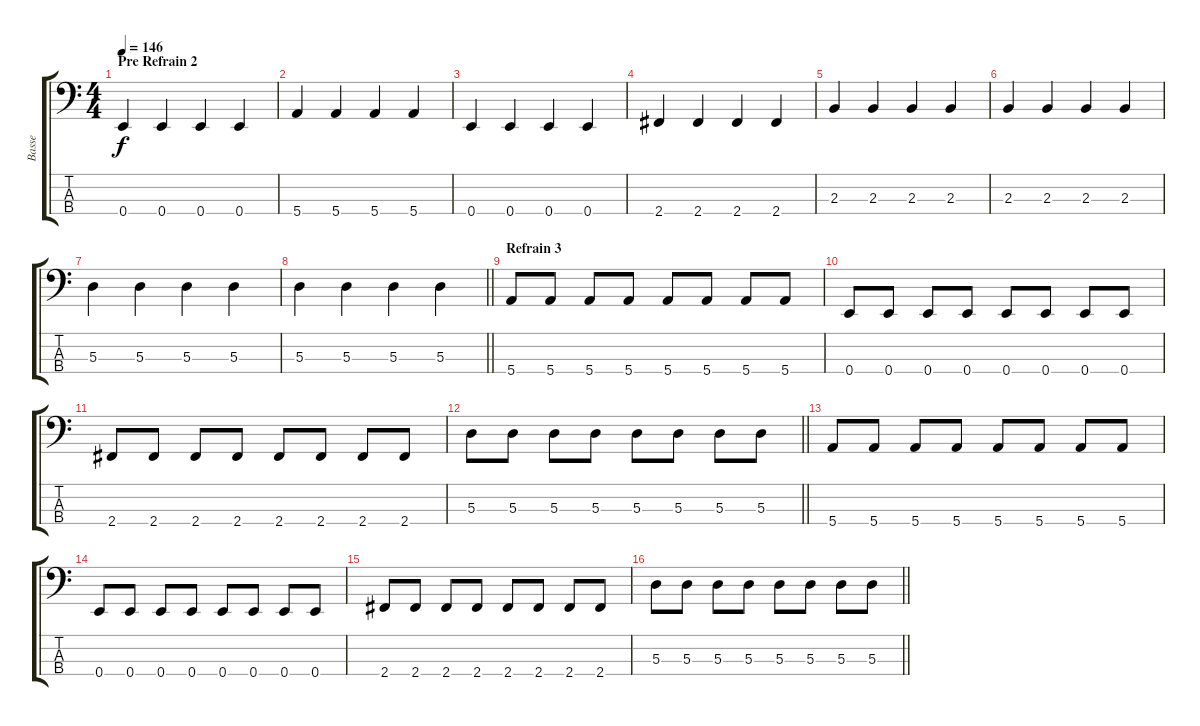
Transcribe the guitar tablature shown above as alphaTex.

\track ("Basse" "Basse") {instrument electricbassfinger}
\staff {score tabs}
\tuning (G2 D2 A1 E1) {hide}
\ts (4 4)
\section ("" "Pre Refrain 2")
\tempo 146
\clef f4
\ks c
0.4.4{dy f} 0.4.4 0.4.4 0.4.4 |
5.4.4 5.4.4 5.4.4 5.4.4 |
0.4.4 0.4.4 0.4.4 0.4.4 |
2.4.4 2.4.4 2.4.4 2.4.4 |
2.3.4 2.3.4 2.3.4 2.3.4 |
2.3.4 2.3.4 2.3.4 2.3.4 |
5.3.4 5.3.4 5.3.4 5.3.4 |
\barLineRight lightlight
5.3.4 5.3.4 5.3.4 5.3.4 |
\section ("" "Refrain 3")
5.4.8 5.4.8 5.4.8 5.4.8 5.4.8 5.4.8 5.4.8 5.4.8 |
0.4.8 0.4.8 0.4.8 0.4.8 0.4.8 0.4.8 0.4.8 0.4.8 |
2.4.8 2.4.8 2.4.8 2.4.8 2.4.8 2.4.8 2.4.8 2.4.8 |
\barLineRight lightlight
5.3.8 5.3.8 5.3.8 5.3.8 5.3.8 5.3.8 5.3.8 5.3.8 |
5.4.8 5.4.8 5.4.8 5.4.8 5.4.8 5.4.8 5.4.8 5.4.8 |
0.4.8 0.4.8 0.4.8 0.4.8 0.4.8 0.4.8 0.4.8 0.4.8 |
2.4.8 2.4.8 2.4.8 2.4.8 2.4.8 2.4.8 2.4.8 2.4.8 |
\barLineRight lightlight
5.3.8 5.3.8 5.3.8 5.3.8 5.3.8 5.3.8 5.3.8 5.3.8
